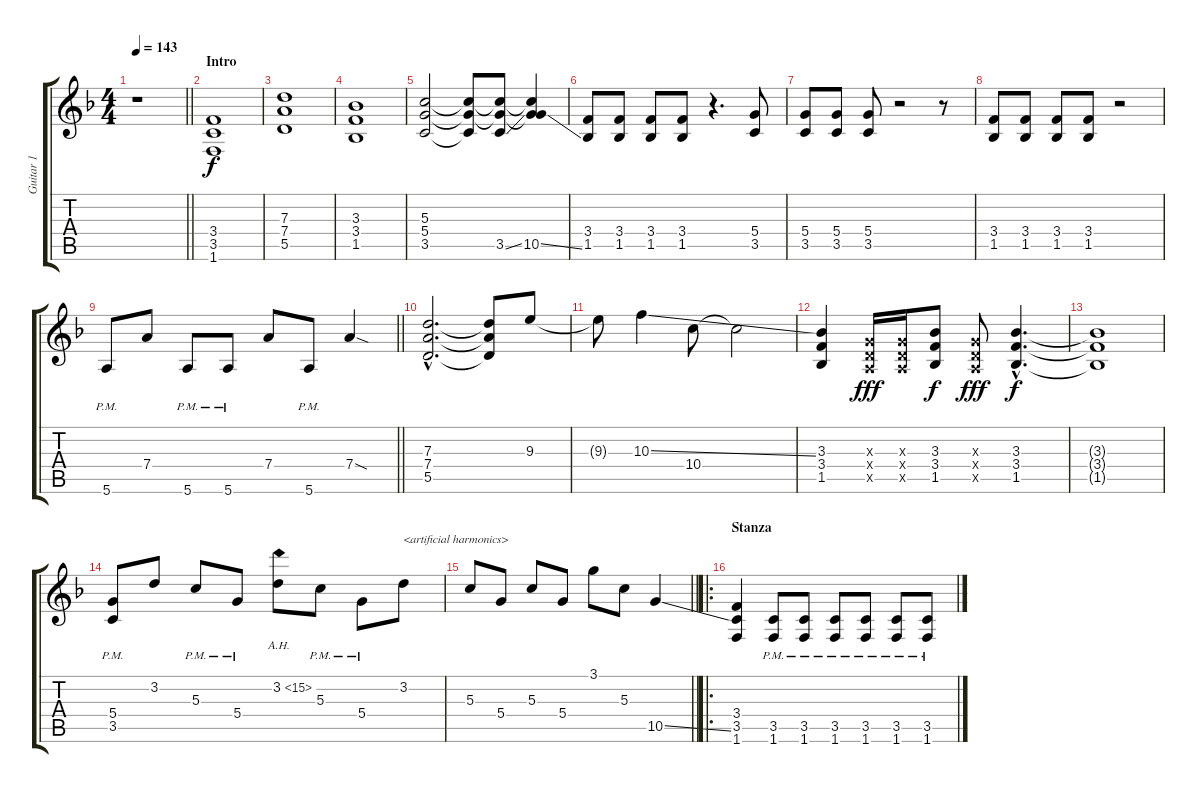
\track ("Guitar 1" "Guitar 1") {instrument distortionguitar}
\staff {score tabs}
\tuning (E4 B3 G3 D3 A2 E2) {hide}
\ts (4 4)
\tempo 143
\clef g2
\barLineRight lightlight
\ks f
r.1{dy f instrument distortionguitar} |
\section ("" "Intro")
(3.4 3.5 1.6).1 |
(7.3 7.4 5.5).1 |
(3.3 3.4 1.5).1 |
(5.3 5.4 3.5).2 (5.3{t} 5.4{t} 3.5{t}).8 (5.3{t} 5.4{t} 3.5{ss}).8 (5.3{t} 5.4{t} 10.5{ss}).4 |
(3.4 1.5).8 (3.4 1.5).8 (3.4 1.5).8 (3.4 1.5).8 r.4{d} (5.4 3.5).8 |
(5.4 3.5).8 (5.4 3.5).8 (5.4 3.5).8 r.2 r.8 |
(3.4 1.5).8 (3.4 1.5).8 (3.4 1.5).8 (3.4 1.5).8 r.2 |
\barLineRight lightlight
5.6{pm}.8 7.4.8 5.6{pm}.8 5.6{pm}.8 7.4.8 5.6{pm}.8 7.4{sod}.4 |
(7.3{hac} 7.4{hac} 5.5{hac}).2{d} (7.3{t} 7.4{t} 5.5{t}).8 9.3.8 |
9.3{t}.8 10.3{ss}.4 10.4.8 10.4{t}.2 |
(3.3 3.4 1.5).4 (0.3{x} 0.4{x} 0.5{x}).16{dy fff} (0.3{x} 0.4{x} 0.5{x}).16 (3.3 3.4 1.5).8{dy f} (0.3{x} 0.4{x} 0.5{x}).8{dy fff} (3.3{hac} 3.4{hac} 1.5{hac}).4{d dy f} |
(3.3{t} 3.4{t} 1.5{t}).1 |
(5.4 3.5{pm}).8 3.2.8 5.3{pm}.8 5.4{pm}.8 3.2{ah 12}.8 5.3{pm}.8 5.4{pm}.8 3.2.8{txt "<artificial harmonics>" instrument guitarharmonics} |
\barLineRight lightlight
5.3.8 5.4.8 5.3.8 5.4.8 3.1.8 5.3.8 10.5{ss}.4 |
\ro
\section ("" "Stanza")
(3.4 3.5 1.6).4{instrument distortionguitar} (3.5{pm} 1.6{pm}).8 (3.5{pm} 1.6{pm}).8 (3.5{pm} 1.6{pm}).8 (3.5{pm} 1.6{pm}).8 (3.5{pm} 1.6{pm}).8 (3.5{pm} 1.6{pm}).8
